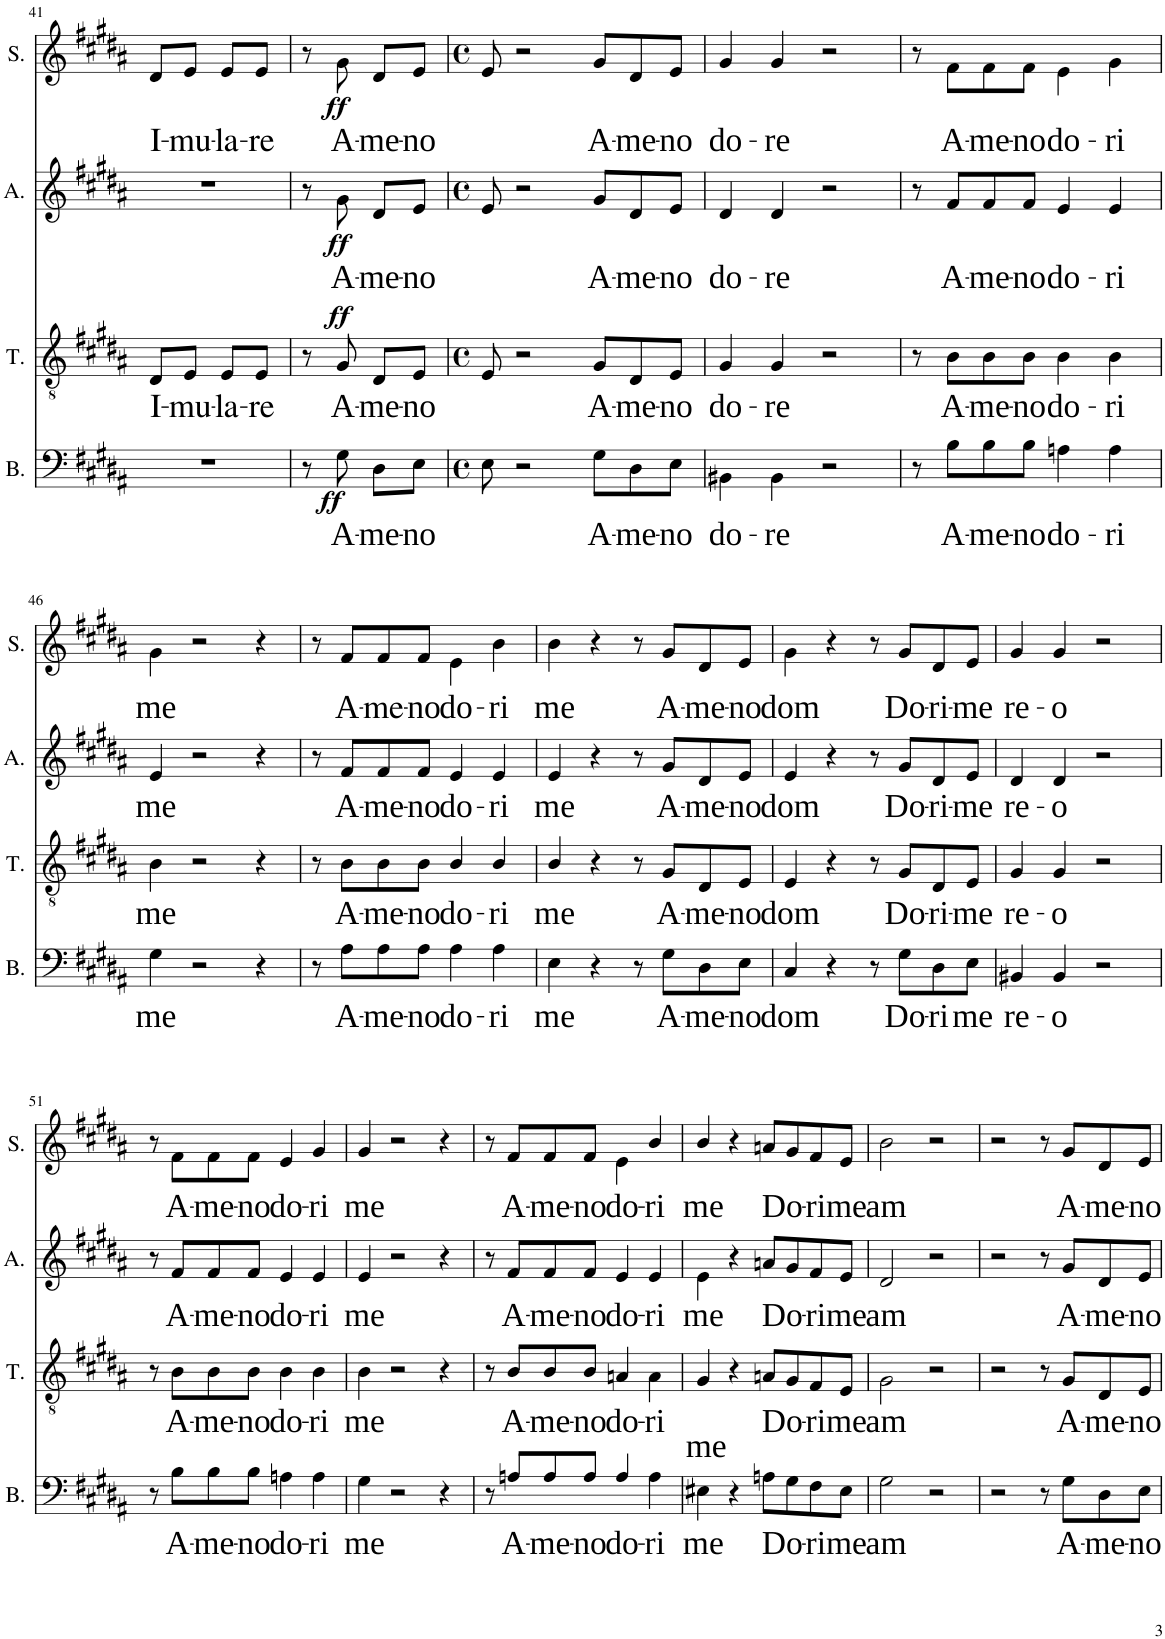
**kern	**text	**dynam	**kern	**text	**dynam	**kern	**text	**dynam	**kern	**text	**dynam
*part4	*part4	*part4	*part3	*part3	*part3	*part2	*part2	*part2	*part1	*part1	*part1
*staff4	*staff4	*staff4	*staff3	*staff3	*staff3	*staff2	*staff2	*staff2	*staff1	*staff1	*staff1
*I"Bass	*	*	*I"Ténor	*	*	*I"Alto	*	*	*I"Soprano	*	*
*I'B.	*	*	*I'T.	*	*	*I'A.	*	*	*I'S.	*	*
!!LO:PB:g=z
*clefF4	*	*	*clefGv2	*	*	*clefG2	*	*	*clefG2	*	*
*k[f#c#g#d#a#]	*	*	*k[f#c#g#d#a#]	*	*	*k[f#c#g#d#a#]	*	*	*k[f#c#g#d#a#]	*	*
*M2/4	*	*	*M2/4	*	*	*M2/4	*	*	*M2/4	*	*
=41	=41	=41	=41	=41	=41	=41	=41	=41	=41	=41	=41
!	!	!	!	!LO:LY:b	!	!	!	!	!	!LO:LY:b	!
2r	.	.	8D#/L	I-	.	2r	.	.	8d#/L	I-	.
!	!	!	!	!LO:LY:b	!	!	!	!	!	!LO:LY:b	!
.	.	.	8E/J	-mu-	.	.	.	.	8e/J	-mu-	.
!	!	!	!	!LO:LY:b	!	!	!	!	!	!LO:LY:b	!
.	.	.	8E/L	-la-	.	.	.	.	8e/L	-la-	.
!	!	!	!	!LO:LY:b	!	!	!	!	!	!LO:LY:b	!
.	.	.	8E/J	-re	.	.	.	.	8e/J	-re	.
=42	=42	=42	=42	=42	=42	=42	=42	=42	=42	=42	=42
8r	.	.	8r	.	.	8r	.	.	8r	.	.
!	!LO:LY:b	!LO:DY:b	!	!LO:LY:b	!LO:DY:a	!	!LO:LY:b	!LO:DY:b	!	!LO:LY:b	!LO:DY:b
8G#\	-A-	ff	8G#/	-A-	ff	8g#\	A-	ff	8g#\	A-	ff
!	!LO:LY:b	!	!	!LO:LY:b	!	!	!LO:LY:b	!	!	!LO:LY:b	!
8D#\L	-me-	.	8D#/L	-me-	.	8d#/L	-me-	.	8d#/L	-me-	.
!	!LO:LY:b	!	!	!LO:LY:b	!	!	!LO:LY:b	!	!	!LO:LY:b	!
8E\J	-no	.	8E/J	-no	.	8e/J	-no	.	8e/J	-no	.
=43	=43	=43	=43	=43	=43	=43	=43	=43	=43	=43	=43
*M4/4	*	*	*M4/4	*	*	*M4/4	*	*	*M4/4	*	*
*met(c)	*	*	*met(c)	*	*	*met(c)	*	*	*met(c)	*	*
8E\	.	.	8E/	.	.	8e/	.	.	8e/	.	.
2r	.	.	2r	.	.	2r	.	.	2r	.	.
!	!LO:LY:b	!	!	!LO:LY:b	!	!	!LO:LY:b	!	!	!LO:LY:b	!
8G#\L	A-	.	8G#/L	A-	.	8g#/L	A-	.	8g#/L	A-	.
!	!LO:LY:b	!	!	!LO:LY:b	!	!	!LO:LY:b	!	!	!LO:LY:b	!
8D#\	-me-	.	8D#/	-me-	.	8d#/	-me-	.	8d#/	-me-	.
!	!LO:LY:b	!	!	!LO:LY:b	!	!	!LO:LY:b	!	!	!LO:LY:b	!
8E\J	-no	.	8E/J	-no	.	8e/J	-no	.	8e/J	-no	.
=44	=44	=44	=44	=44	=44	=44	=44	=44	=44	=44	=44
!	!LO:LY:b	!	!	!LO:LY:b	!	!	!LO:LY:b	!	!	!LO:LY:b	!
4BB#X\	do-	.	4G#/	do-	.	4d#/	do-	.	4g#/	do-	.
!	!LO:LY:b	!	!	!LO:LY:b	!	!	!LO:LY:b	!	!	!LO:LY:b	!
4BB#\	-re	.	4G#/	-re	.	4d#/	-re	.	4g#/	-re	.
2r	.	.	2r	.	.	2r	.	.	2r	.	.
=45	=45	=45	=45	=45	=45	=45	=45	=45	=45	=45	=45
8r	.	.	8r	.	.	8r	.	.	8r	.	.
!	!LO:LY:b	!	!	!LO:LY:b	!	!	!LO:LY:b	!	!	!LO:LY:b	!
8B\L	A-	.	8B\L	A-	.	8f#/L	A-	.	8f#\L	A-	.
!	!LO:LY:b	!	!	!LO:LY:b	!	!	!LO:LY:b	!	!	!LO:LY:b	!
8B\	-me-	.	8B\	-me-	.	8f#/	-me-	.	8f#\	-me-	.
!	!LO:LY:b	!	!	!LO:LY:b	!	!	!LO:LY:b	!	!	!LO:LY:b	!
8B\J	-no	.	8B\J	-no	.	8f#/J	-no	.	8f#\J	-no	.
!	!LO:LY:b	!	!	!LO:LY:b	!	!	!LO:LY:b	!	!	!LO:LY:b	!
4An\	do-	.	4B\	do-	.	4e/	do-	.	4e\	do-	.
!	!LO:LY:b	!	!	!LO:LY:b	!	!	!LO:LY:b	!	!	!LO:LY:b	!
4A\	-ri	.	4B\	-ri	.	4e/	-ri	.	4g#\	-ri	.
!!LO:LB:g=z
=46	=46	=46	=46	=46	=46	=46	=46	=46	=46	=46	=46
!	!LO:LY:b	!	!	!LO:LY:b	!	!	!LO:LY:b	!	!	!LO:LY:b	!
4G#\	me	.	4B\	me	.	4e/	me	.	4g#\	me	.
2r	.	.	2r	.	.	2r	.	.	2r	.	.
4r	.	.	4r	.	.	4r	.	.	4r	.	.
=47	=47	=47	=47	=47	=47	=47	=47	=47	=47	=47	=47
8r	.	.	8r	.	.	8r	.	.	8r	.	.
!	!LO:LY:b	!	!	!LO:LY:b	!	!	!LO:LY:b	!	!	!LO:LY:b	!
8A#\L	A-	.	8B\L	A-	.	8f#/L	A-	.	8f#/L	A-	.
!	!LO:LY:b	!	!	!LO:LY:b	!	!	!LO:LY:b	!	!	!LO:LY:b	!
8A#\	-me-	.	8B\	-me-	.	8f#/	-me-	.	8f#/	-me-	.
!	!LO:LY:b	!	!	!LO:LY:b	!	!	!LO:LY:b	!	!	!LO:LY:b	!
8A#\J	-no	.	8B\J	-no	.	8f#/J	-no	.	8f#/J	-no	.
!	!LO:LY:b	!	!	!LO:LY:b	!	!	!LO:LY:b	!	!	!LO:LY:b	!
4A#\	do-	.	4B/	do-	.	4e/	do-	.	4e\	do-	.
!	!LO:LY:b	!	!	!LO:LY:b	!	!	!LO:LY:b	!	!	!LO:LY:b	!
4A#\	-ri	.	4B/	-ri	.	4e/	-ri	.	4b\	-ri	.
=48	=48	=48	=48	=48	=48	=48	=48	=48	=48	=48	=48
!	!LO:LY:b	!	!	!LO:LY:b	!	!	!LO:LY:b	!	!	!LO:LY:b	!
4E\	me	.	4B/	me	.	4e/	me	.	4b\	me	.
4r	.	.	4r	.	.	4r	.	.	4r	.	.
8r	.	.	8r	.	.	8r	.	.	8r	.	.
!	!LO:LY:b	!	!	!LO:LY:b	!	!	!LO:LY:b	!	!	!LO:LY:b	!
8G#\L	A-	.	8G#/L	A-	.	8g#/L	A-	.	8g#/L	A-	.
!	!LO:LY:b	!	!	!LO:LY:b	!	!	!LO:LY:b	!	!	!LO:LY:b	!
8D#\	-me-	.	8D#/	-me-	.	8d#/	-me-	.	8d#/	-me-	.
!	!LO:LY:b	!	!	!LO:LY:b	!	!	!LO:LY:b	!	!	!LO:LY:b	!
8E\J	-no	.	8E/J	-no	.	8e/J	-no	.	8e/J	-no	.
=49	=49	=49	=49	=49	=49	=49	=49	=49	=49	=49	=49
!	!LO:LY:b	!	!	!LO:LY:b	!	!	!LO:LY:b	!	!	!LO:LY:b	!
4C#/	dom	.	4E/	dom	.	4e/	dom	.	4g#\	dom	.
4r	.	.	4r	.	.	4r	.	.	4r	.	.
8r	.	.	8r	.	.	8r	.	.	8r	.	.
!	!LO:LY:b	!	!	!LO:LY:b	!	!	!LO:LY:b	!	!	!LO:LY:b	!
8G#\L	Do-	.	8G#/L	Do-	.	8g#/L	Do-	.	8g#/L	Do-	.
!	!LO:LY:b	!	!	!LO:LY:b	!	!	!LO:LY:b	!	!	!LO:LY:b	!
8D#\	-ri	.	8D#/	-ri-	.	8d#/	-ri-	.	8d#/	-ri-	.
!	!LO:LY:b	!	!	!LO:LY:b	!	!	!LO:LY:b	!	!	!LO:LY:b	!
8E\J	me	.	8E/J	-me	.	8e/J	-me	.	8e/J	-me	.
=50	=50	=50	=50	=50	=50	=50	=50	=50	=50	=50	=50
!	!LO:LY:b	!	!	!LO:LY:b	!	!	!LO:LY:b	!	!	!LO:LY:b	!
4BB#X/	re-	.	4G#/	re-	.	4d#/	re-	.	4g#/	re-	.
!	!LO:LY:b	!	!	!LO:LY:b	!	!	!LO:LY:b	!	!	!LO:LY:b	!
4BB#/	-o	.	4G#/	-o	.	4d#/	-o	.	4g#/	-o	.
2r	.	.	2r	.	.	2r	.	.	2r	.	.
!!LO:LB:g=z
=51	=51	=51	=51	=51	=51	=51	=51	=51	=51	=51	=51
8r	.	.	8r	.	.	8r	.	.	8r	.	.
!	!LO:LY:b	!	!	!LO:LY:b	!	!	!LO:LY:b	!	!	!LO:LY:b	!
8B\L	A-	.	8B\L	A-	.	8f#/L	A-	.	8f#\L	A-	.
!	!LO:LY:b	!	!	!LO:LY:b	!	!	!LO:LY:b	!	!	!LO:LY:b	!
8B\	-me-	.	8B\	-me-	.	8f#/	-me-	.	8f#\	-me-	.
!	!LO:LY:b	!	!	!LO:LY:b	!	!	!LO:LY:b	!	!	!LO:LY:b	!
8B\J	-no	.	8B\J	-no	.	8f#/J	-no	.	8f#\J	-no	.
!	!LO:LY:b	!	!	!LO:LY:b	!	!	!LO:LY:b	!	!	!LO:LY:b	!
4An\	do-	.	4B\	do-	.	4e/	do-	.	4e/	do-	.
!	!LO:LY:b	!	!	!LO:LY:b	!	!	!LO:LY:b	!	!	!LO:LY:b	!
4A\	-ri	.	4B\	-ri	.	4e/	-ri	.	4g#/	-ri	.
=52	=52	=52	=52	=52	=52	=52	=52	=52	=52	=52	=52
!	!LO:LY:b	!	!	!LO:LY:b	!	!	!LO:LY:b	!	!	!LO:LY:b	!
4G#\	me	.	4B\	me	.	4e/	me	.	4g#/	me	.
2r	.	.	2r	.	.	2r	.	.	2r	.	.
4r	.	.	4r	.	.	4r	.	.	4r	.	.
=53	=53	=53	=53	=53	=53	=53	=53	=53	=53	=53	=53
8r	.	.	8r	.	.	8r	.	.	8r	.	.
!	!LO:LY:b	!	!	!LO:LY:b	!	!	!LO:LY:b	!	!	!LO:LY:b	!
8An/L	A-	.	8B/L	A-	.	8f#/L	A-	.	8f#/L	A-	.
!	!LO:LY:b	!	!	!LO:LY:b	!	!	!LO:LY:b	!	!	!LO:LY:b	!
8A/	-me-	.	8B/	-me-	.	8f#/	-me-	.	8f#/	-me-	.
!	!LO:LY:b	!	!	!LO:LY:b	!	!	!LO:LY:b	!	!	!LO:LY:b	!
8A/J	-no	.	8B/J	-no	.	8f#/J	-no	.	8f#/J	-no	.
!	!LO:LY:b	!	!	!LO:LY:b	!	!	!LO:LY:b	!	!	!LO:LY:b	!
4A/	do-	.	4An/	do-	.	4e/	do-	.	4e\	do-	.
!	!LO:LY:b	!	!	!LO:LY:b	!	!	!LO:LY:b	!	!	!LO:LY:b	!
4A\	-ri	.	4A\	-ri	.	4e/	-ri	.	4b/	-ri	.
=54	=54	=54	=54	=54	=54	=54	=54	=54	=54	=54	=54
!	!LO:LY:b	!	!	!LO:LY:b	!	!	!LO:LY:b	!	!	!LO:LY:b	!
4E#X\	me	.	4G#/	me	.	4e\	me	.	4b/	me	.
4r	.	.	4r	.	.	4r	.	.	4r	.	.
!	!LO:LY:b	!	!	!LO:LY:b	!	!	!LO:LY:b	!	!	!LO:LY:b	!
8An\L	Do-	.	8An/L	Do-	.	8an/L	Do-	.	8an/L	Do-	.
8G#\	.	.	8G#/	.	.	8g#/	.	.	8g#/	.	.
!	!LO:LY:b	!	!	!LO:LY:b	!	!	!LO:LY:b	!	!	!LO:LY:b	!
8F#\	-ri	.	8F#/	-ri	.	8f#/	-ri	.	8f#/	-ri	.
!	!LO:LY:b	!	!	!LO:LY:b	!	!	!LO:LY:b	!	!	!LO:LY:b	!
8E#\J	me	.	8E/J	me	.	8e/J	me	.	8e/J	me	.
=55	=55	=55	=55	=55	=55	=55	=55	=55	=55	=55	=55
!	!LO:LY:b	!	!	!LO:LY:b	!	!	!LO:LY:b	!	!	!LO:LY:b	!
2G#\	am	.	2G#\	am	.	2d#/	am	.	2b\	am	.
2r	.	.	2r	.	.	2r	.	.	2r	.	.
=56	=56	=56	=56	=56	=56	=56	=56	=56	=56	=56	=56
2r	.	.	2r	.	.	2r	.	.	2r	.	.
8r	.	.	8r	.	.	8r	.	.	8r	.	.
!	!LO:LY:b	!	!	!LO:LY:b	!	!	!LO:LY:b	!	!	!LO:LY:b	!
8G#\L	A-	.	8G#/L	A-	.	8g#/L	A-	.	8g#/L	A-	.
!	!LO:LY:b	!	!	!LO:LY:b	!	!	!LO:LY:b	!	!	!LO:LY:b	!
8D#\	-me-	.	8D#/	-me-	.	8d#/	-me-	.	8d#/	-me-	.
!	!LO:LY:b	!	!	!LO:LY:b	!	!	!LO:LY:b	!	!	!LO:LY:b	!
8E\J	-no	.	8E/J	-no	.	8e/J	-no	.	8e/J	-no	.
=	=	=	=	=	=	=	=	=	=	=	=
*-	*-	*-	*-	*-	*-	*-	*-	*-	*-	*-	*-
